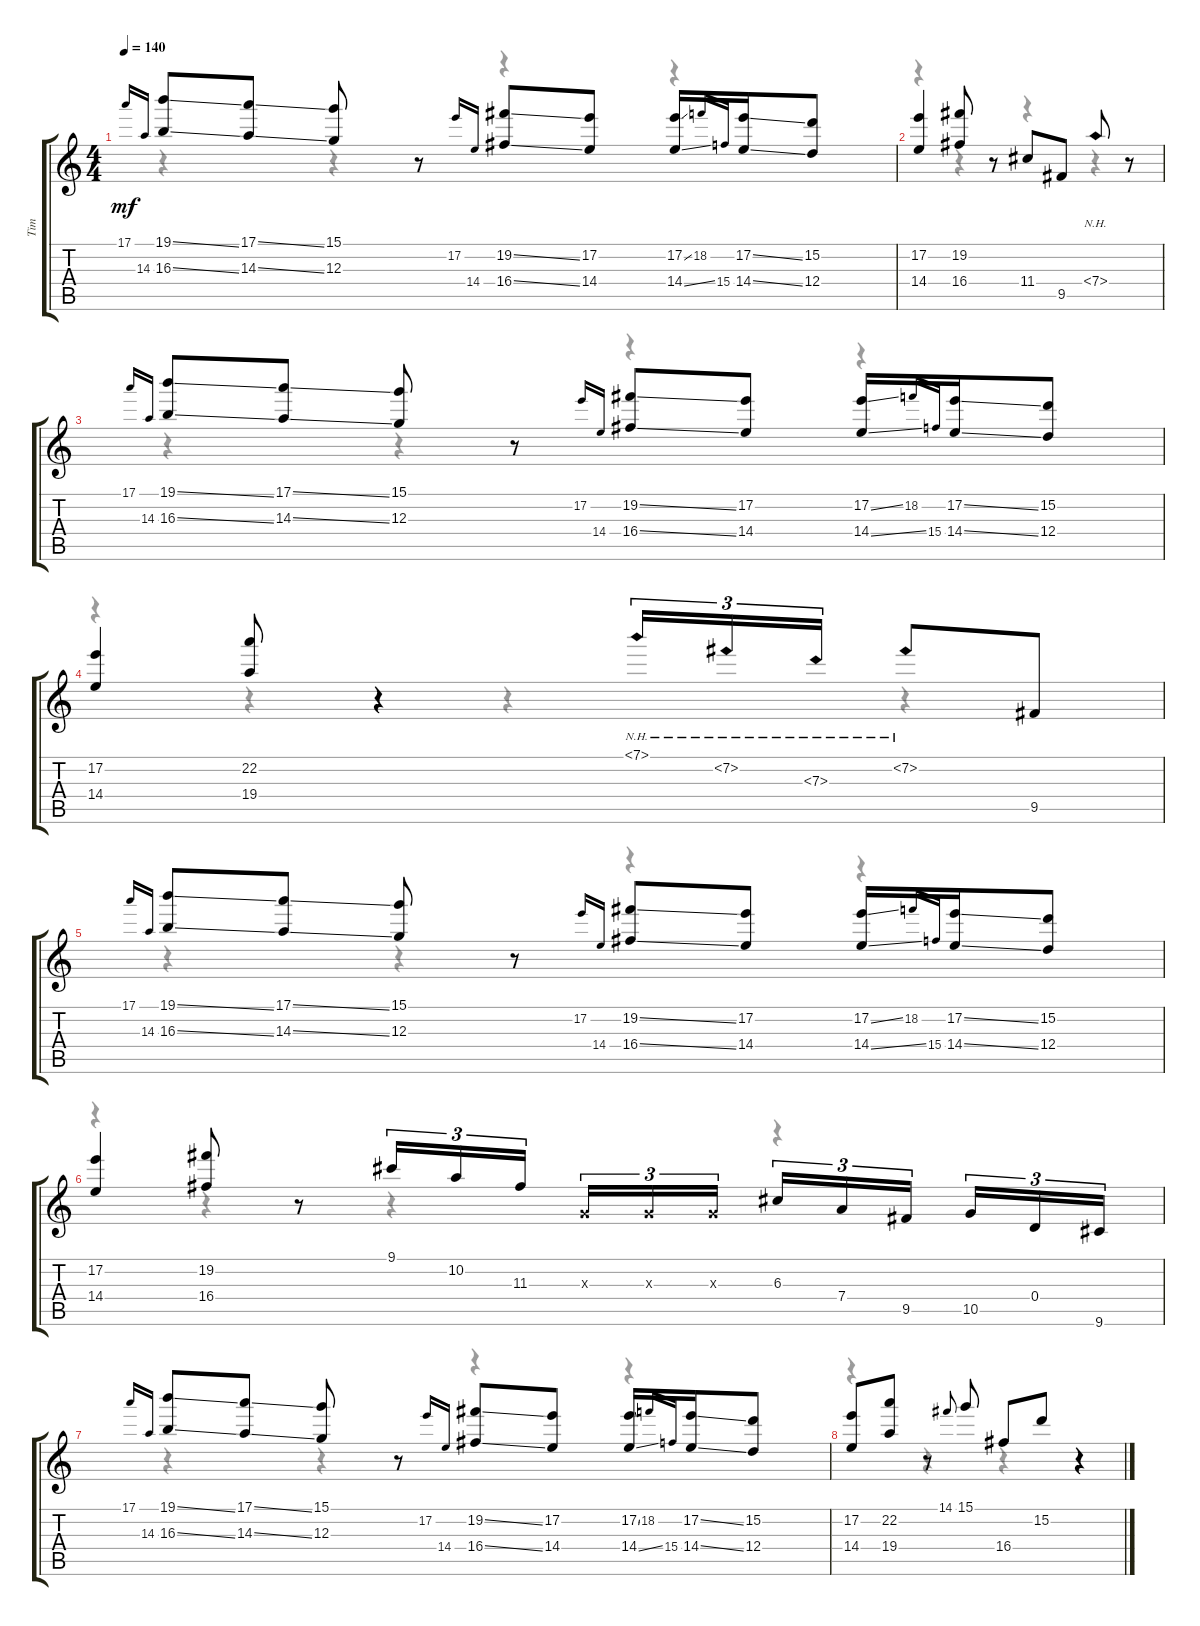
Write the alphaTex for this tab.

\track ("Tim" "Tim") {instrument electricguitarclean}
\staff {score tabs}
\tuning (E4 B3 G3 D3 A2 E2) {hide}
\voice
\ts (4 4)
\tempo 140
\clef g2
\ks c
17.1.16{gr onbeat dy mf} 14.3.16{gr onbeat} (19.1{ss} 16.3{ss}).8 (17.1{ss} 14.3{ss}).8 (15.1 12.3).8 r.8 17.2.16{gr onbeat} 14.4.16{gr onbeat} (19.2{ss} 16.4{ss}).8 (17.2 14.4).8 (17.2{ss} 14.4{ss}).16 18.2.16{gr onbeat} 15.4.16{gr onbeat} (17.2{ss} 14.4{ss}).16 (15.2 12.4).8 |
(17.2 14.4).4 (19.2 16.4).8 r.8 11.4.8 9.5.8 7.4{nh}.8 r.8 |
17.1.16{gr onbeat} 14.3.16{gr onbeat} (19.1{ss} 16.3{ss}).8 (17.1{ss} 14.3{ss}).8 (15.1 12.3).8 r.8 17.2.16{gr onbeat} 14.4.16{gr onbeat} (19.2{ss} 16.4{ss}).8 (17.2 14.4).8 (17.2{ss} 14.4{ss}).16 18.2.16{gr onbeat} 15.4.16{gr onbeat} (17.2{ss} 14.4{ss}).16 (15.2 12.4).8 |
(17.2 14.4).4 (22.2 19.4).8 r.4 7.1{nh}.16{tu (3 2)} 7.2{nh}.16{tu (3 2)} 7.3{nh}.16{tu (3 2)} 7.2{nh}.8 9.5.8 |
17.1.16{gr onbeat} 14.3.16{gr onbeat} (19.1{ss} 16.3{ss}).8 (17.1{ss} 14.3{ss}).8 (15.1 12.3).8 r.8 17.2.16{gr onbeat} 14.4.16{gr onbeat} (19.2{ss} 16.4{ss}).8 (17.2 14.4).8 (17.2{ss} 14.4{ss}).16 18.2.16{gr onbeat} 15.4.16{gr onbeat} (17.2{ss} 14.4{ss}).16 (15.2 12.4).8 |
(17.2 14.4).4 (19.2 16.4).8 r.8 9.1.16{tu (3 2)} 10.2.16{tu (3 2)} 11.3.16{tu (3 2)} 0.3{x}.16{tu (3 2)} 0.3{x}.16{tu (3 2)} 0.3{x}.16{tu (3 2)} 6.3.16{tu (3 2)} 7.4.16{tu (3 2)} 9.5.16{tu (3 2)} 10.5.16{tu (3 2)} 0.4.16{tu (3 2)} 9.6.16{tu (3 2)} |
17.1.16{gr onbeat} 14.3.16{gr onbeat} (19.1{ss} 16.3{ss}).8 (17.1{ss} 14.3{ss}).8 (15.1 12.3).8 r.8 17.2.16{gr onbeat} 14.4.16{gr onbeat} (19.2{ss} 16.4{ss}).8 (17.2 14.4).8 (17.2{ss} 14.4{ss}).16 18.2.16{gr onbeat} 15.4.16{gr onbeat} (17.2{ss} 14.4{ss}).16 (15.2 12.4).8 |
(17.2 14.4).8 (22.2 19.4).8 r.8 14.1.8{gr onbeat} 15.1.8 16.4.8 15.2.8 r.4
\voice
\clef g2
\ottava regular
\simile none
\ks c
r.4{dy f} r.4 r.4 r.4 |
r.4 r.4 r.4 r.4 |
r.4 r.4 r.4 r.4 |
r.4 r.4 r.4 r.4 |
r.4 r.4 r.4 r.4 |
r.4 r.4 r.4 r.4 |
r.4 r.4 r.4 r.4 |
r.4 r.4 r.4 r.4
